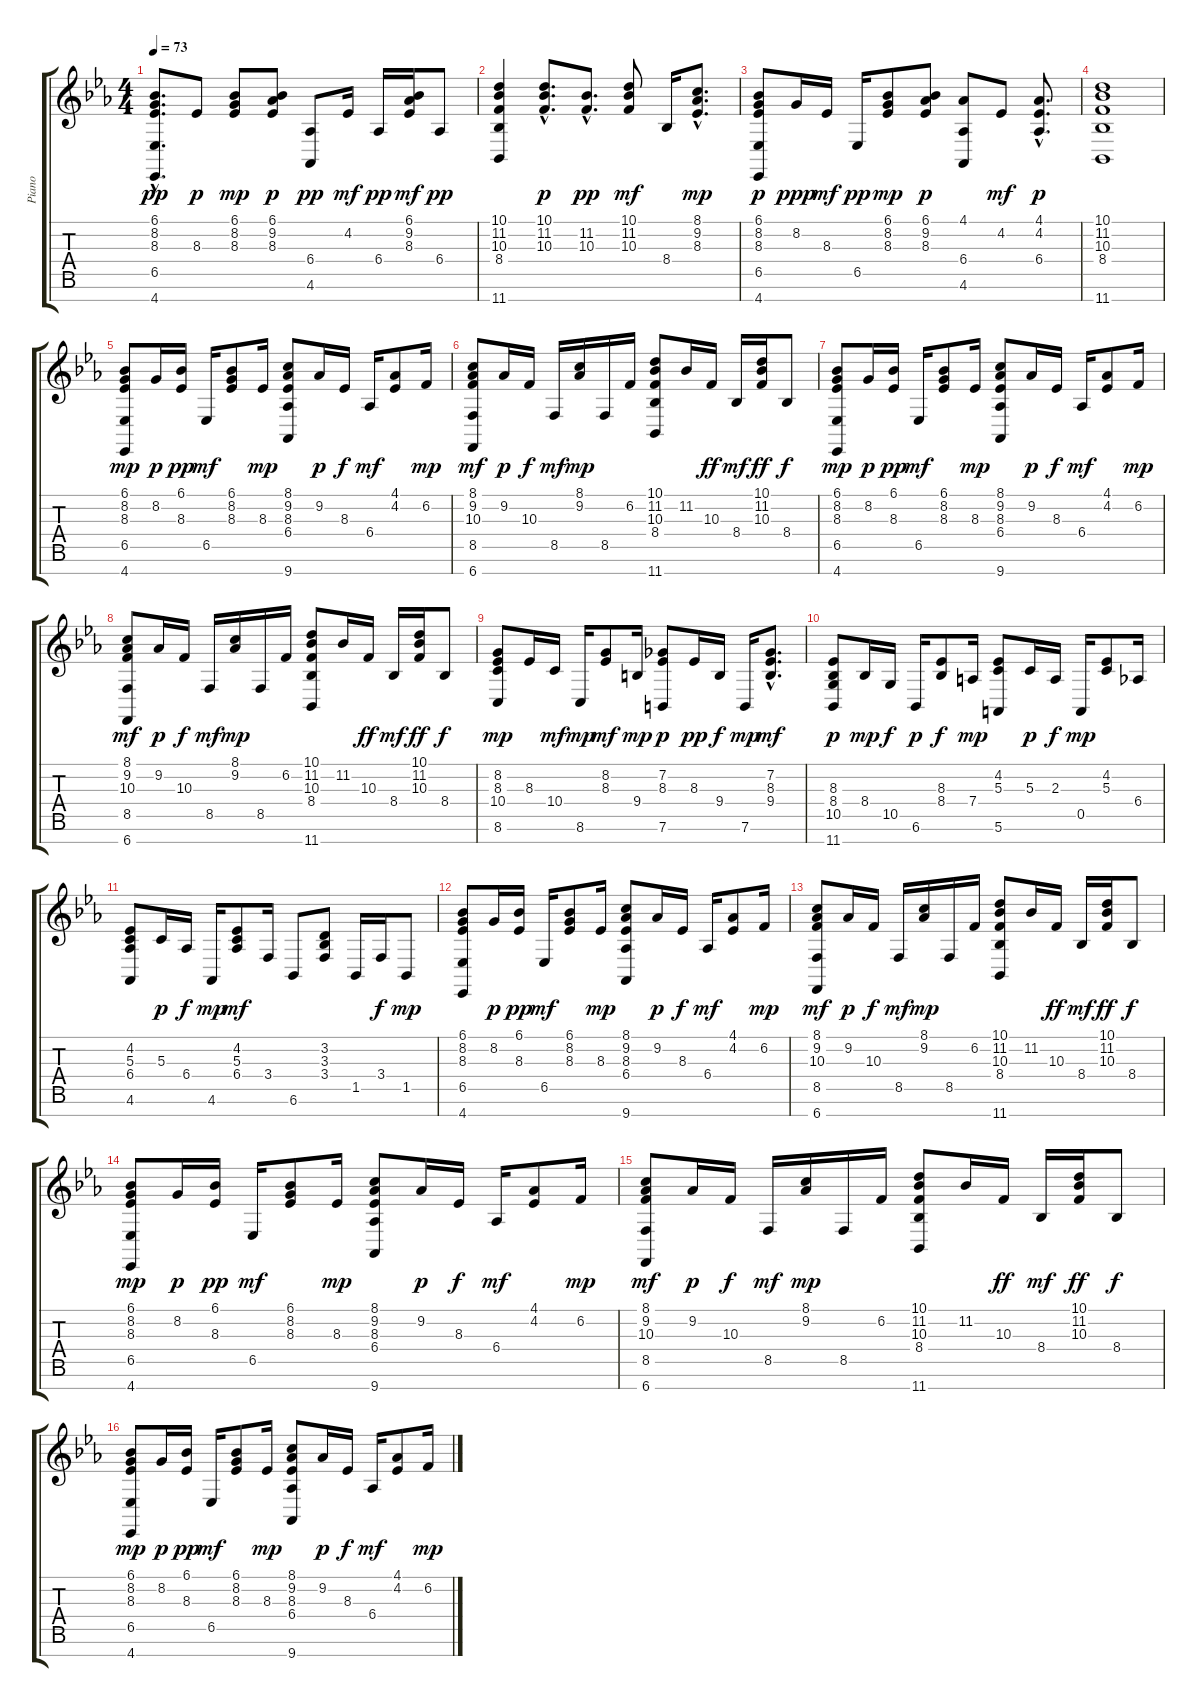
\track ("Piano" "Piano") {instrument acousticgrandpiano}
\staff {score tabs}
\tuning (E4 B3 G3 D3 A2 E2 B1) {hide}
\ts (4 4)
\tempo 73
\clef g2
\ks eb
(6.1{hac} 8.2{hac} 8.3{hac} 6.5{hac} 4.7{hac}).8{d dy pp} 8.3.8{dy p} (6.1 8.2 8.3).8{dy mp} (6.1 9.2 8.3).8{dy p} (6.4 4.6).8{dy pp} 4.2.16{dy mf} 6.4.16{dy pp} (6.1 9.2 8.3).16{dy mf} 6.4.8{dy pp} |
(10.1 11.2 10.3 8.4 11.7).4 (10.1{hac} 11.2{hac} 10.3{hac}).8{d dy p} (11.2{hac} 10.3{hac}).8{d dy pp} (10.1 11.2 10.3).8{dy mf} 8.4.16 (8.1{hac} 9.2{hac} 8.3{hac}).8{d dy mp} |
(6.1 8.2 8.3 6.5 4.7).8{dy p} 8.2.16{dy ppp} 8.3.16{dy mf} 6.5.16{dy pp} (6.1 8.2 8.3).8{dy mp} (6.1 9.2 8.3).8{dy p} (4.1 6.4 4.6).8 4.2.8{dy mf} (4.1{hac} 4.2{hac} 6.4{hac}).8{d dy p} |
(10.1 11.2 10.3 8.4 11.7).1 |
(6.1 8.2 8.3 6.5 4.7).8{dy mp} 8.2.16{dy p} (6.1 8.3).16{dy pp} 6.5.16{dy mf} (6.1 8.2 8.3).8 8.3.16{dy mp} (8.1 9.2 8.3 6.4 9.7).8 9.2.16{dy p} 8.3.16{dy f} 6.4.16{dy mf} (4.1 4.2).8 6.2.16{dy mp} |
(8.1 9.2 10.3 8.5 6.7).8{dy mf} 9.2.16{dy p} 10.3.16{dy f} 8.5.16{dy mf} (8.1 9.2).16{dy mp} 8.5.16 6.2.16 (10.1 11.2 10.3 8.4 11.7).8 11.2.16 10.3.16{dy ff} 8.4.16{dy mf} (10.1 11.2 10.3).16{dy ff} 8.4.8{dy f} |
(6.1 8.2 8.3 6.5 4.7).8{dy mp} 8.2.16{dy p} (6.1 8.3).16{dy pp} 6.5.16{dy mf} (6.1 8.2 8.3).8 8.3.16{dy mp} (8.1 9.2 8.3 6.4 9.7).8 9.2.16{dy p} 8.3.16{dy f} 6.4.16{dy mf} (4.1 4.2).8 6.2.16{dy mp} |
(8.1 9.2 10.3 8.5 6.7).8{dy mf} 9.2.16{dy p} 10.3.16{dy f} 8.5.16{dy mf} (8.1 9.2).16{dy mp} 8.5.16 6.2.16 (10.1 11.2 10.3 8.4 11.7).8 11.2.16 10.3.16{dy ff} 8.4.16{dy mf} (10.1 11.2 10.3).16{dy ff} 8.4.8{dy f} |
(8.2 8.3 10.4 8.6).8{dy mp} 8.3.16 10.4.16{dy mf} 8.6.16{dy mp} (8.2 8.3).8{dy mf} 9.4.16{dy mp} (7.2 8.3 7.6).8{dy p} 8.3.16{dy pp} 9.4.16{dy f} 7.6.16{dy mp} (7.2{hac} 8.3{hac} 9.4{hac}).8{d dy mf} |
(8.3 8.4 10.5 11.7).8{dy p} 8.4.16{dy mp} 10.5.16{dy f} 6.6.16{dy p} (8.3 8.4).8{dy f} 7.4.16{dy mp} (4.2 5.3 5.6).8 5.3.16{dy p} 2.3.16{dy f} 0.5.16{dy mp} (4.2 5.3).8 6.4.16 |
(4.2 5.3 6.4 4.6).8 5.3.16{dy p} 6.4.16{dy f} 4.6.16{dy mp} (4.2 5.3 6.4).8{dy mf} 3.4.16 6.6.8 (3.2 3.3 3.4).8 1.5.16 3.4.16{dy f} 1.5.8{dy mp} |
(6.1 8.2 8.3 6.5 4.7).8 8.2.16{dy p} (6.1 8.3).16{dy pp} 6.5.16{dy mf} (6.1 8.2 8.3).8 8.3.16{dy mp} (8.1 9.2 8.3 6.4 9.7).8 9.2.16{dy p} 8.3.16{dy f} 6.4.16{dy mf} (4.1 4.2).8 6.2.16{dy mp} |
(8.1 9.2 10.3 8.5 6.7).8{dy mf} 9.2.16{dy p} 10.3.16{dy f} 8.5.16{dy mf} (8.1 9.2).16{dy mp} 8.5.16 6.2.16 (10.1 11.2 10.3 8.4 11.7).8 11.2.16 10.3.16{dy ff} 8.4.16{dy mf} (10.1 11.2 10.3).16{dy ff} 8.4.8{dy f} |
(6.1 8.2 8.3 6.5 4.7).8{dy mp} 8.2.16{dy p} (6.1 8.3).16{dy pp} 6.5.16{dy mf} (6.1 8.2 8.3).8 8.3.16{dy mp} (8.1 9.2 8.3 6.4 9.7).8 9.2.16{dy p} 8.3.16{dy f} 6.4.16{dy mf} (4.1 4.2).8 6.2.16{dy mp} |
(8.1 9.2 10.3 8.5 6.7).8{dy mf} 9.2.16{dy p} 10.3.16{dy f} 8.5.16{dy mf} (8.1 9.2).16{dy mp} 8.5.16 6.2.16 (10.1 11.2 10.3 8.4 11.7).8 11.2.16 10.3.16{dy ff} 8.4.16{dy mf} (10.1 11.2 10.3).16{dy ff} 8.4.8{dy f} |
(6.1 8.2 8.3 6.5 4.7).8{dy mp} 8.2.16{dy p} (6.1 8.3).16{dy pp} 6.5.16{dy mf} (6.1 8.2 8.3).8 8.3.16{dy mp} (8.1 9.2 8.3 6.4 9.7).8 9.2.16{dy p} 8.3.16{dy f} 6.4.16{dy mf} (4.1 4.2).8 6.2.16{dy mp}
